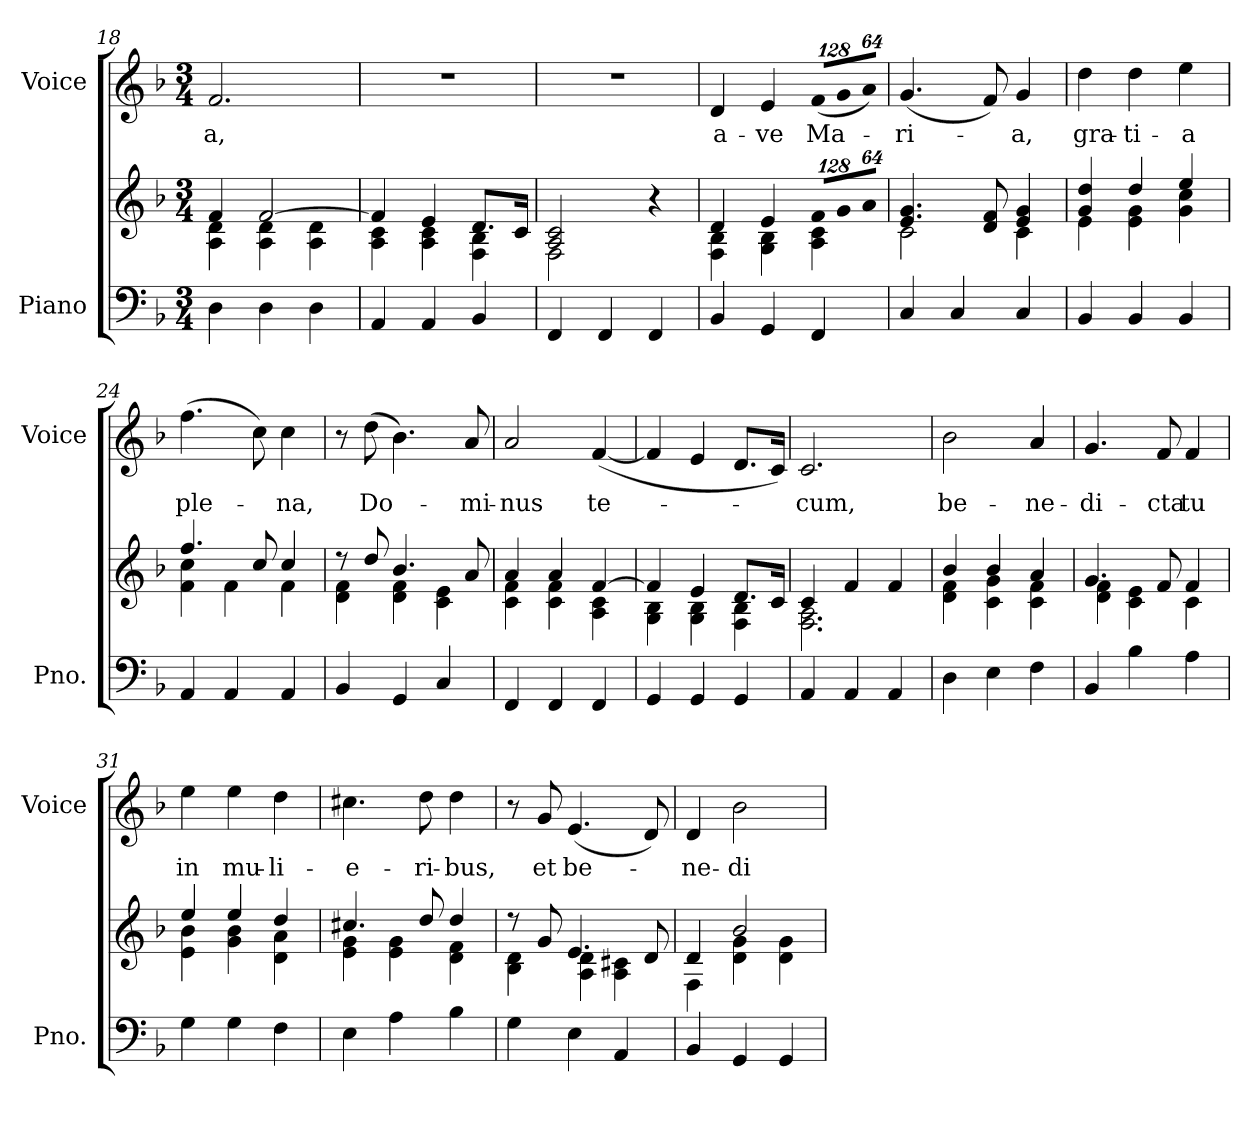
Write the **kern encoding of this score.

**kern	**kern	**kern	**text
*part2	*part2	*part1	*part1
*staff3	*staff2	*staff1	*staff1
*I"Piano	*	*I"Voice	*
*I'Pno.	*	*I'Voice	*
*clefF4	*clefG2	*clefG2	*
*k[b-]	*k[b-]	*k[b-]	*
*F:	*F:	*F:	*
*M3/4	*M3/4	*M3/4	*
=18	=18	=18	=18
*	*^	*	*
!	!	!	!	!LO:LY:b:color=#000000
4Di\	4fi/	4Ai\ 4di	2.fi/	-a,
4Di\	[>2fi/	4Ai\ 4di	.	.
4Di\	.	4Ai\ 4di	.	.
=19	=19	=19	=19	=19
!	!	!	!LO:N:vis=1	!
4AAi/	4fi/]	4Ai\ 4ci	2.r	.
4AAi/	4ei/	4Ai\ 4ci	.	.
4BB-i/	8.di/L	4Fi\ 4B-i	.	.
.	16ci/Jk	.	.	.
=20	=20	=20	=20	=20
!	!	!	!LO:N:vis=1	!
4FFi/	2Ai/ 2ci	2Fi\	2.r	.
4FFi/	.	.	.	.
4FFi/	4r	4ryy	.	.
=21	=21	=21	=21	=21
!	!	!	!	!LO:LY:b:color=#000000
4BB-i/	4di/	4Fi\ 4B-i	4di/	a-
!	!	!	!	!LO:LY:b:color=#000000
4GGi/	4ei/	4Gi\ 4B-i	4ei/	-ve
*	*Xbrackettup	*	*	*
!	!LO:N:vis=8	!	!	!
*	*	*	*Xbrackettup	*
!	!	!	!LO:N:vis=8	!
!	!	!	!	!LO:LY:b:color=#000000
4FFi/	1024%85fi/L	4Ai\ 4ci	(1024%85fi/L	Ma-
!	!LO:N:vis=8	!	!LO:N:vis=8	!
.	1024%85gi/	.	1024%85gi/	.
!	!LO:N:vis=8	!	!LO:N:vis=8	!
.	512%43ai/J	.	512%43ai/J)	.
=22	=22	=22	=22	=22
!	!	!	!	!LO:LY:b:color=#000000
4Ci/	4.ei/ 4.gi	2ci\	(4.gi/	-ri-
4Ci/	.	.	.	.
.	8di/ 8fi	.	8fi/)	.
!	!	!	!	!LO:LY:b:color=#000000
4Ci/	4ei/ 4gi	4ci\	4gi/	-a,
=23	=23	=23	=23	=23
!	!	!	!	!LO:LY:b:color=#000000
4BB-i/	4gi/ 4ddi	4ei\	4ddi\	gra-
!	!	!	!	!LO:LY:b:color=#000000
4BB-i/	4ddi/	4ei\ 4gi	4ddi\	-ti-
!	!	!	!	!LO:LY:b:color=#000000
4BB-i/	4eei/	4gi\ 4cci	4eei\	-a
!!LO:LB:g=z
=24	=24	=24	=24	=24
!	!	!	!	!LO:LY:b:color=#000000
4AAi/	4.ffi/	4fi\ 4cci	(4.ffi\	ple-
4AAi/	.	4fi\	.	.
.	8cci/	.	8cci\)	.
!	!	!	!	!LO:LY:b:color=#000000
4AAi/	4cci/	4fi\	4cci\	-na,
=25	=25	=25	=25	=25
4BB-i/	8r	4di\ 4fi	8r	.
!	!	!	!	!LO:LY:b:color=#000000
.	8ddi/	.	(8ddi\	Do-
4GGi/	4.b-i/	4di\ 4fi	4.b-i\)	.
4Ci/	.	4ci\ 4ei	.	.
!	!	!	!	!LO:LY:b:color=#000000
.	8ai/	.	8ai/	-mi-
=26	=26	=26	=26	=26
!	!	!	!	!LO:LY:b:color=#000000
4FFi/	4ai/	4ci\ 4fi	2ai/	-nus
4FFi/	4ai/	4ci\ 4fi	.	.
!	!	!	!	!LO:LY:b:color=#000000
4FFi/	[>4fi/	4Ai\ 4ci	([<4fi/	te-
=27	=27	=27	=27	=27
4GGi/	4fi/]	4Gi\ 4B-i	4fi/]	.
4GGi/	4ei/	4Gi\ 4B-i	4ei/	.
4GGi/	8.di/L	4Fi\ 4B-i	8.di/L	.
.	16ci/Jk	.	16ci/Jk)	.
=28	=28	=28	=28	=28
!	!	!	!	!LO:LY:b:color=#000000
4AAi/	4ci/	2.Fi\ 2.Ai	2.ci/	-cum,
4AAi/	4fi/	.	.	.
4AAi/	4fi/	.	.	.
=29	=29	=29	=29	=29
!	!	!	!	!LO:LY:b:color=#000000
4Di\	4b-i/	4di\ 4fi	2b-i\	be-
4Ei\	4b-i/	4ci\ 4gi	.	.
!	!	!	!	!LO:LY:b:color=#000000
4Fi\	4ai/	4ci\ 4fi	4ai/	-ne-
=30	=30	=30	=30	=30
!	!	!	!	!LO:LY:b:color=#000000
4BB-i/	4.gi/	4di\ 4fi	4.gi/	-di-
4B-i\	.	4ci\ 4ei	.	.
!	!	!	!	!LO:LY:b:color=#000000
.	8fi/	.	8fi/	-cta
!	!	!	!	!LO:LY:b:color=#000000
4Ai\	4fi/	4ci\	4fi/	tu
=31	=31	=31	=31	=31
!	!	!	!	!LO:LY:b:color=#000000
4Gi\	4eei/	4ei\ 4b-i	4eei\	in
!	!	!	!	!LO:LY:b:color=#000000
4Gi\	4eei/	4gi\ 4b-i	4eei\	mu-
!	!	!	!	!LO:LY:b:color=#000000
4Fi\	4ddi/	4di\ 4ai	4ddi\	-li-
!!LO:LB:g=z
=32	=32	=32	=32	=32
*^	*	*	*	*
!	!	!	!	!	!LO:LY:b:color=#000000
4Ei\	4ryy	4.cc#Xi/	4ei\ 4gi	4.cc#Xi\	-e-
4Ai\	4ryy	.	4ei\ 4gi	.	.
!	!	!	!	!	!LO:LY:b:color=#000000
.	.	8ddi/	.	8ddi\	-ri-
!	!	!	!	!	!LO:LY:b:color=#000000
4B-i\	4ryy	4ddi/	4di\ 4fi	4ddi\	-bus,
*v	*v	*	*	*	*
=33	=33	=33	=33	=33
4Gi\	8r	4B-i\ 4di	8r	.
!	!	!	!	!LO:LY:b:color=#000000
.	8gi/	.	8gi/	et
!	!	!	!	!LO:LY:b:color=#000000
4Ei\	4.ei/	4Ai\ 4di	(4.ei/	be-
4AAi/	.	4Ai\ 4c#Xi	.	.
.	8di/	.	8di/)	.
=34	=34	=34	=34	=34
!	!	!	!	!LO:LY:b:color=#000000
4BB-i/	4di/	4Fi\	4di/	-ne-
!	!	!	!	!LO:LY:b:color=#000000
4GGi/	2b-i/	4di\ 4gi	2b-i\	-di-
4GGi/	.	4di\ 4gi	.	.
*	*v	*v	*	*
=	=	=	=
*-	*-	*-	*-
